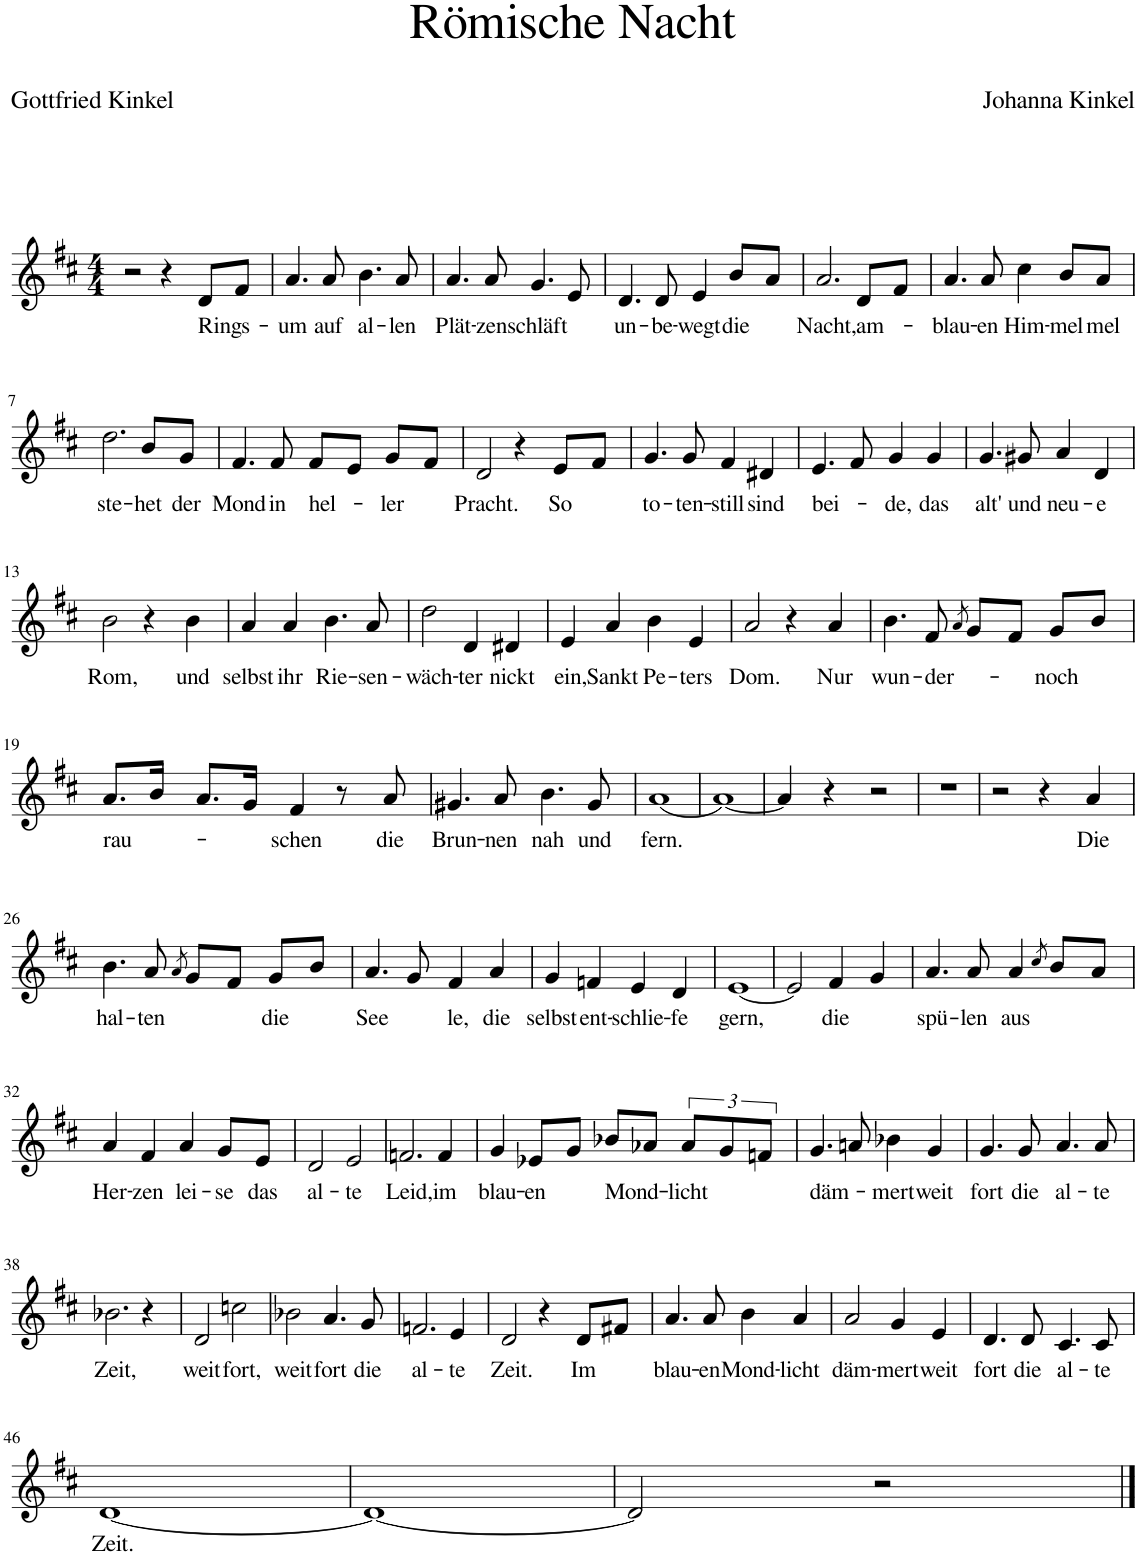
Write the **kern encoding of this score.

**kern	**text
*part1	*part1
*staff1	*staff1
*I"Piano	*
*I'Pno	*
*clefG2	*
*k[f#c#]	*
*M4/4	*
=1	=1
2r	.
4r	.
!	!LO:LY:b
8d/L	Rings-
8f#/J	.
=2	=2
!	!LO:LY:b
4.a/	-um
!	!LO:LY:b
8a/	auf
!	!LO:LY:b
4.b\	al-
!	!LO:LY:b
8a/	-len
=3	=3
!	!LO:LY:b
4.a/	Plät-
!	!LO:LY:b
8a/	-zen
!	!LO:LY:b
4.g/	schläft
8e/	.
=4	=4
!	!LO:LY:b
4.d/	un-
!	!LO:LY:b
8d/	-be-
!	!LO:LY:b
4e/	-wegt
!	!LO:LY:b
8b/L	die
8a/J	.
=5	=5
!	!LO:LY:b
2.a/	Nacht,
!	!LO:LY:b
8d/L	am-
8f#/J	.
=6	=6
!	!LO:LY:b
4.a/	blau-
!	!LO:LY:b
8a/	-en
!	!LO:LY:b
4cc#\	Him-
!	!LO:LY:b
8b/L	-mel
!	!LO:LY:b
8a/J	-mel
!!LO:LB:g=z
=7	=7
!	!LO:LY:b
2.dd\	ste-
!	!LO:LY:b
8b/L	-het
!	!LO:LY:b
8g/J	der
=8	=8
!	!LO:LY:b
4.f#/	Mond
!	!LO:LY:b
8f#/	in
!	!LO:LY:b
8f#/L	hel-
8e/J	.
!	!LO:LY:b
8g/L	-ler
8f#/J	.
=9	=9
!	!LO:LY:b
2d/	Pracht.
4r	.
!	!LO:LY:b
8e/L	So
8f#/J	.
=10	=10
!	!LO:LY:b
4.g/	to-
!	!LO:LY:b
8g/	-ten-
!	!LO:LY:b
4f#/	-still
!	!LO:LY:b
4d#X/	sind
=11	=11
!	!LO:LY:b
4.e/	bei-
8f#/	.
!	!LO:LY:b
4g/	-de,
!	!LO:LY:b
4g/	das
=12	=12
!	!LO:LY:b
4.g/	alt'
!	!LO:LY:b
8g#X/	und
!	!LO:LY:b
4a/	neu-
!	!LO:LY:b
4d/	-e
!!LO:LB:g=z
=13	=13
!	!LO:LY:b
2b\	Rom,
4r	.
!	!LO:LY:b
4b\	und
=14	=14
!	!LO:LY:b
4a/	selbst
!	!LO:LY:b
4a/	ihr
!	!LO:LY:b
4.b\	Rie-
!	!LO:LY:b
8a/	-sen-
=15	=15
!	!LO:LY:b
2dd\	-wäch-
!	!LO:LY:b
4d/	-ter
!	!LO:LY:b
4d#X/	nickt
=16	=16
!	!LO:LY:b
4e/	ein,
!	!LO:LY:b
4a/	Sankt
!	!LO:LY:b
4b\	Pe-
!	!LO:LY:b
4e/	-ters
=17	=17
!	!LO:LY:b
2a/	Dom.
4r	.
!	!LO:LY:b
4a/	Nur
=18	=18
!	!LO:LY:b
4.b\	wun-
!	!LO:LY:b
8f#/	-der-
8qa/	.
8g/L	.
8f#/J	.
!	!LO:LY:b
8g/L	noch
8b/J	.
!!LO:LB:g=z
=19	=19
!	!LO:LY:b
8.a/L	rau-
16b/Jk	.
8.a/L	.
16g/Jk	.
!	!LO:LY:b
4f#/	-schen
8r	.
!	!LO:LY:b
8a/	die
=20	=20
!	!LO:LY:b
4.g#X/	Brun-
!	!LO:LY:b
8a/	-nen
!	!LO:LY:b
4.b\	nah
!	!LO:LY:b
8g#/	und
=21	=21
!	!LO:LY:b
[1a	fern.
=22	=22
1a_	.
=23	=23
4a/]	.
4r	.
2r	.
=24	=24
1r	.
=25	=25
2r	.
4r	.
!	!LO:LY:b
4a/	Die
!!LO:LB:g=z
=26	=26
!	!LO:LY:b
4.b\	hal-
!	!LO:LY:b
8a/	-ten
8qa/	.
8g/L	.
8f#/J	.
!	!LO:LY:b
8g/L	die
8b/J	.
=27	=27
!	!LO:LY:b
4.a/	See
8g/	.
!	!LO:LY:b
4f#/	-le,
!	!LO:LY:b
4a/	die
=28	=28
!	!LO:LY:b
4g/	selbst
!	!LO:LY:b
4fn/	ent-
!	!LO:LY:b
4e/	-schlie-
!	!LO:LY:b
4d/	-fe
=29	=29
!	!LO:LY:b
[1e	gern,
=30	=30
2e/]	.
!	!LO:LY:b
4f#/	die
4g/	.
=31	=31
!	!LO:LY:b
4.a/	spü-
!	!LO:LY:b
8a/	-len
!	!LO:LY:b
4a/	aus
8qcc#/	.
8b/L	.
8a/J	.
!!LO:LB:g=z
=32	=32
!	!LO:LY:b
4a/	Her-
!	!LO:LY:b
4f#/	-zen
!	!LO:LY:b
4a/	lei-
!	!LO:LY:b
8g/L	-se
!	!LO:LY:b
8e/J	das
=33	=33
!	!LO:LY:b
2d/	al-
!	!LO:LY:b
2e/	-te
=34	=34
!	!LO:LY:b
2.fn/	Leid,
!	!LO:LY:b
4f/	im
=35	=35
!	!LO:LY:b
4g/	blau-
!	!LO:LY:b
8e-X/L	-en
8g/J	.
!	!LO:LY:b
8b-X/L	Mond-
8a-X/J	.
!	!LO:LY:b
12a-/L	-licht
12g/	.
12fn/J	.
=36	=36
!	!LO:LY:b
4.g/	däm-
8an/	.
!	!LO:LY:b
4b-X\	-mert
!	!LO:LY:b
4g/	weit
=37	=37
!	!LO:LY:b
4.g/	fort
!	!LO:LY:b
8g/	die
!	!LO:LY:b
4.a/	al-
!	!LO:LY:b
8a/	-te
!!LO:LB:g=z
=38	=38
!	!LO:LY:b
2.b-X\	Zeit,
4r	.
=39	=39
!	!LO:LY:b
2d/	weit
!	!LO:LY:b
2ccn\	fort,
=40	=40
!	!LO:LY:b
2b-X\	weit
!	!LO:LY:b
4.a/	fort
!	!LO:LY:b
8g/	die
=41	=41
!	!LO:LY:b
2.fn/	al-
!	!LO:LY:b
4e/	-te
=42	=42
!	!LO:LY:b
2d/	Zeit.
4r	.
!	!LO:LY:b
8d/L	Im
8f#X/J	.
=43	=43
!	!LO:LY:b
4.a/	blau-
!	!LO:LY:b
8a/	-en
!	!LO:LY:b
4b\	Mond-
!	!LO:LY:b
4a/	-licht
=44	=44
!	!LO:LY:b
2a/	däm-
!	!LO:LY:b
4g/	-mert
!	!LO:LY:b
4e/	weit
=45	=45
!	!LO:LY:b
4.d/	fort
!	!LO:LY:b
8d/	die
!	!LO:LY:b
4.c#/	al-
!	!LO:LY:b
8c#/	-te
!!LO:LB:g=z
=46	=46
!	!LO:LY:b
[1d	Zeit.
=47	=47
1d_	.
=48	=48
2d/]	.
2r	.
==	==
*-	*-
